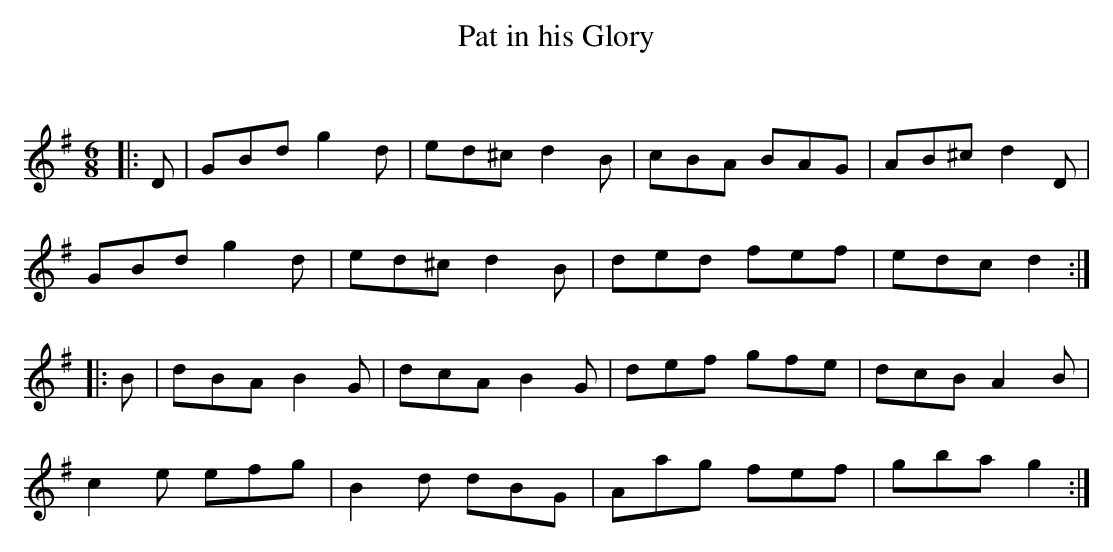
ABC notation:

X:1
T: Pat in his Glory
C:
Q:180
K:G
M:6/8
L:1/16
|:D2|G2B2d2 g4d2|e2d2^c2 d4B2|c2B2A2 B2A2G2|A2B2^c2 d4D2|
G2B2d2 g4d2|e2d2^c2 d4B2|d2e2d2 f2e2f2|e2d2c2 d4:|
|:B2|d2B2A2 B4G2|d2c2A2 B4G2|d2e2f2 g2f2e2|d2c2B2 A4B2|
c4e2 e2f2g2|B4d2 d2B2G2|A2a2g2 f2e2f2|g2b2a2 g4:|
